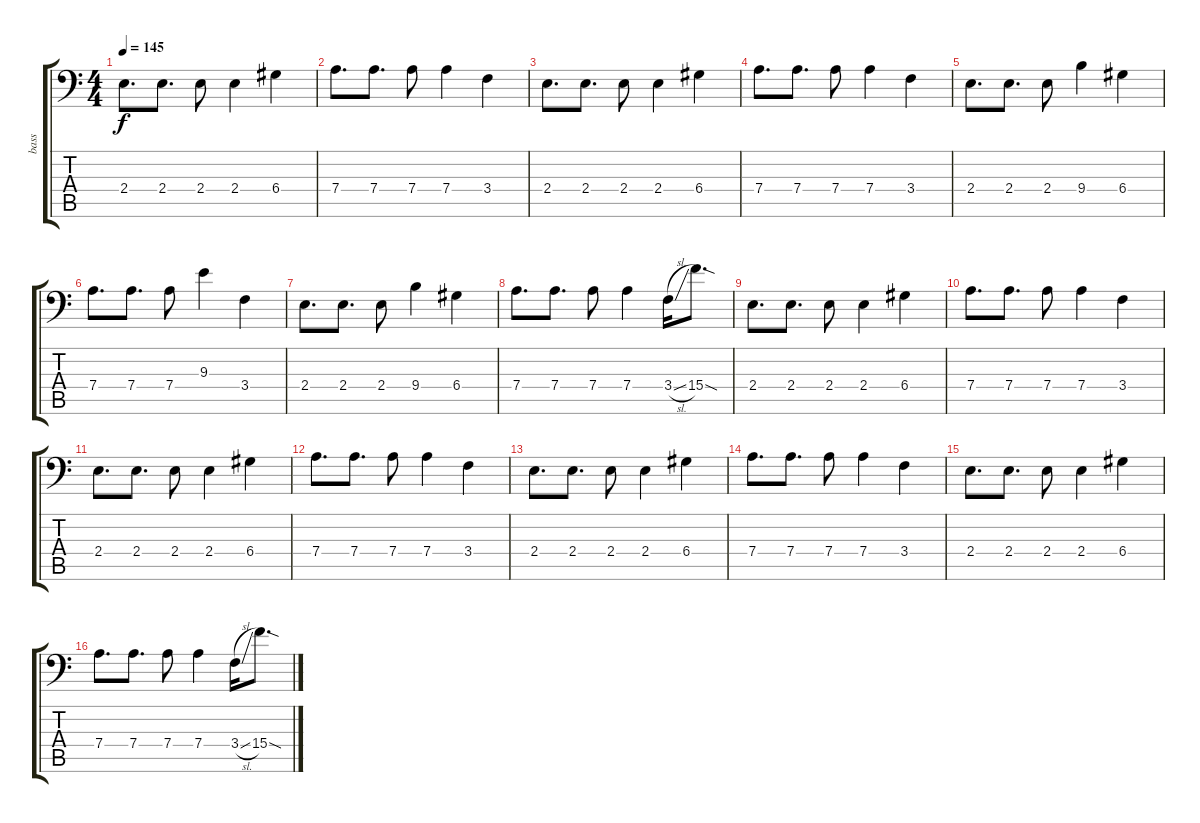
\track ("bass" "bass") {instrument acousticbass}
\staff {score tabs}
\tuning (E3 B2 G2 D2 A1 E1) {hide}
\ts (4 4)
\tempo 145
\clef f4
\ks c
2.4.8{d dy f} 2.4.8{d} 2.4.8 2.4.4 6.4.4 |
7.4.8{d} 7.4.8{d} 7.4.8 7.4.4 3.4.4 |
2.4.8{d} 2.4.8{d} 2.4.8 2.4.4 6.4.4 |
7.4.8{d} 7.4.8{d} 7.4.8 7.4.4 3.4.4 |
2.4.8{d} 2.4.8{d} 2.4.8 9.4.4 6.4.4 |
7.4.8{d} 7.4.8{d} 7.4.8 9.3.4 3.4.4 |
2.4.8{d} 2.4.8{d} 2.4.8 9.4.4 6.4.4 |
7.4.8{d} 7.4.8{d} 7.4.8 7.4.4 3.4{sl}.16 15.4{sod}.8{d} |
2.4.8{d} 2.4.8{d} 2.4.8 2.4.4 6.4.4 |
7.4.8{d} 7.4.8{d} 7.4.8 7.4.4 3.4.4 |
2.4.8{d} 2.4.8{d} 2.4.8 2.4.4 6.4.4 |
7.4.8{d} 7.4.8{d} 7.4.8 7.4.4 3.4.4 |
2.4.8{d} 2.4.8{d} 2.4.8 2.4.4 6.4.4 |
7.4.8{d} 7.4.8{d} 7.4.8 7.4.4 3.4.4 |
2.4.8{d} 2.4.8{d} 2.4.8 2.4.4 6.4.4 |
7.4.8{d} 7.4.8{d} 7.4.8 7.4.4 3.4{sl}.16 15.4{sod}.8{d}
